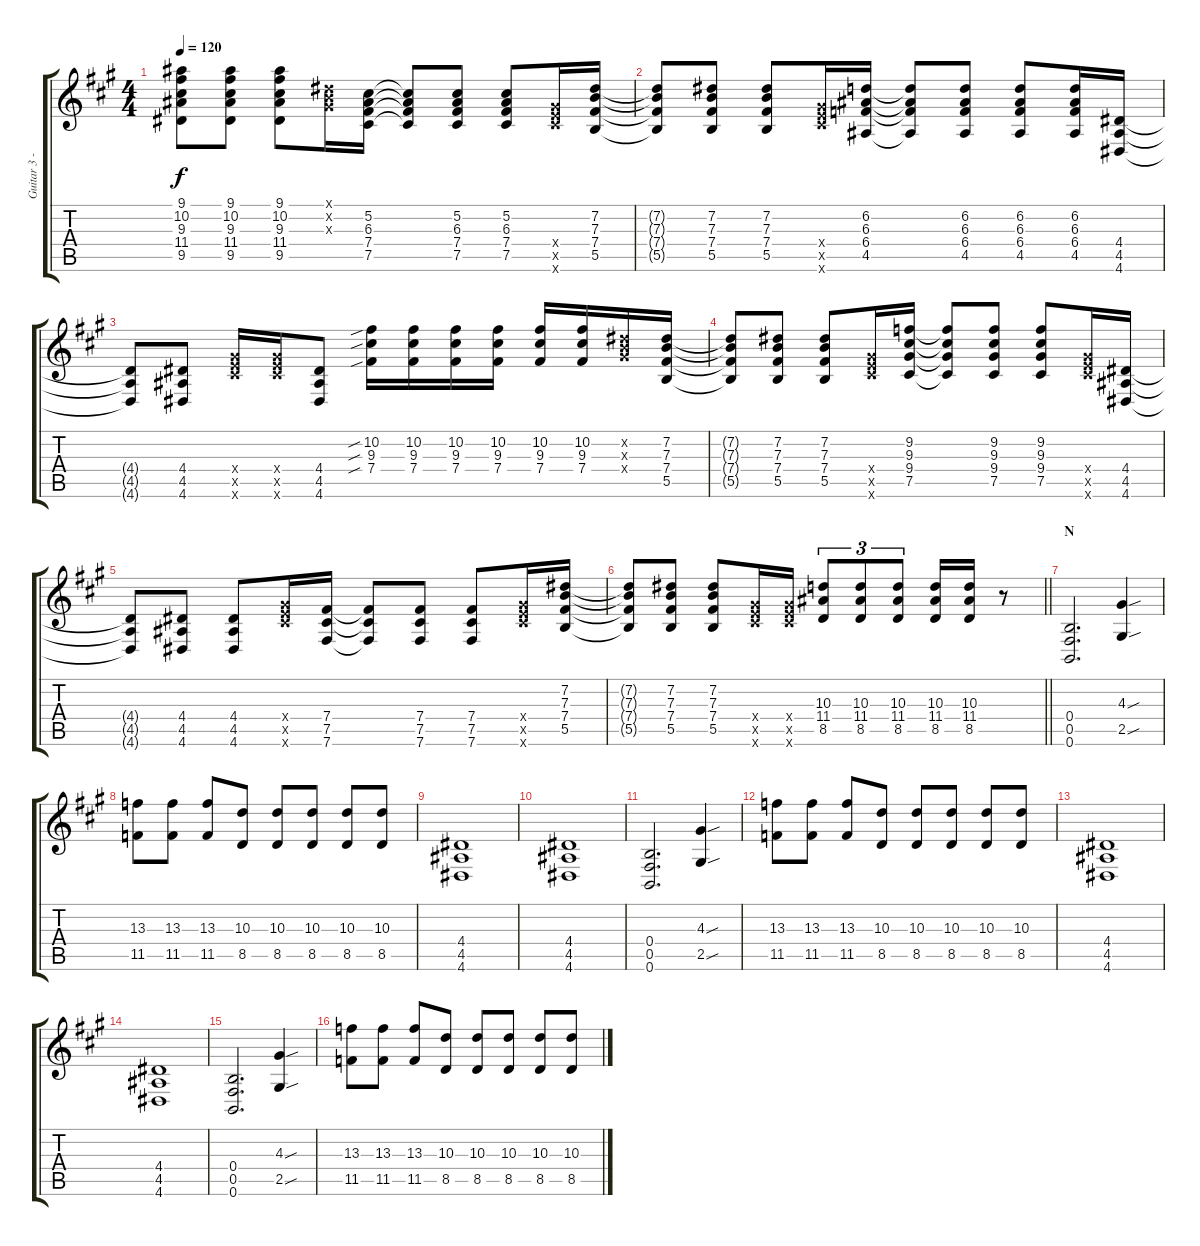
\track ("Guitar 3 - Aoi" "Guitar 3 -") {instrument distortionguitar}
\staff {score tabs}
\tuning (Db4 Ab3 E3 B2 Gb2 B1) {hide}
\ts (4 4)
\tempo 120
\clef g2
\ks a
(9.1{t} 10.2{t} 9.3{t} 11.4{t} 9.5{t}).8{dy f} (9.1 10.2 9.3 11.4 9.5).8 (9.1 10.2 9.3 11.4 9.5).8 (2.1{x} 3.2{x} 4.3{x}).16 (5.2 6.3 7.4 7.5).16 (5.2{t} 6.3{t} 7.4{t} 7.5{t}).8 (5.2 6.3 7.4 7.5).8 (5.2 6.3 7.4 7.5).8 (9.4{x} 10.5{x} 14.6{x}).16 (7.2 7.3 7.4 5.5).16 |
(7.2{t} 7.3{t} 7.4{t} 5.5{t}).8 (7.2 7.3 7.4 5.5).8 (7.2 7.3 7.4 5.5).8 (9.4{x} 10.5{x} 14.6{x}).16 (6.2 6.3 6.4 4.5).16 (6.2{t} 6.3{t} 6.4{t} 4.5{t}).8 (6.2 6.3 6.4 4.5).8 (6.2 6.3 6.4 4.5).8 (6.2 6.3 6.4 4.5).16 (4.4 4.5 4.6).16 |
(4.4{t} 4.5{t} 4.6{t}).8 (4.4 4.5 4.6).8 (9.4{x} 10.5{x} 14.6{x}).16 (9.4{x} 10.5{x} 14.6{x}).16 (4.4 4.5 4.6).8 (10.2{sib} 9.3{sib} 7.4{sib}).16 (10.2 9.3 7.4).16 (10.2 9.3 7.4).16 (10.2 9.3 7.4).16 (10.2 9.3 7.4).16 (10.2 9.3 7.4).16 (7.2{x} 7.3{x} 9.4{x}).16 (7.2 7.3 7.4 5.5).16 |
(7.2{t} 7.3{t} 7.4{t} 5.5{t}).8 (7.2 7.3 7.4 5.5).8 (7.2 7.3 7.4 5.5).8 (9.4{x} 10.5{x} 14.6{x}).16 (9.2 9.3 9.4 7.5).16 (9.2{t} 9.3{t} 9.4{t} 7.5{t}).8 (9.2 9.3 9.4 7.5).8 (9.2 9.3 9.4 7.5).8 (9.4{x} 10.5{x} 14.6{x}).16 (4.4 4.5 4.6).16 |
(4.4{t} 4.5{t} 4.6{t}).8 (4.4 4.5 4.6).8 (4.4 4.5 4.6).8 (9.4{x} 10.5{x} 14.6{x}).16 (7.4 7.5 7.6).16 (7.4{t} 7.5{t} 7.6{t}).8 (7.4 7.5 7.6).8 (7.4 7.5 7.6).8 (9.4{x} 10.5{x} 14.6{x}).16 (7.2 7.3 7.4 5.5).16 |
\barLineRight lightlight
(7.2{t} 7.3{t} 7.4{t} 5.5{t}).8 (7.2 7.3 7.4 5.5).8 (7.2 7.3 7.4 5.5).8 (9.4{x} 10.5{x} 14.6{x}).16 (9.4{x} 10.5{x} 14.6{x}).16 (10.3 11.4 8.5).8{tu (3 2)} (10.3 11.4 8.5).8{tu (3 2)} (10.3 11.4 8.5).8{tu (3 2)} (10.3 11.4 8.5).16 (10.3 11.4 8.5).16 r.8 |
\section ("" "N")
(0.4 0.5 0.6).2{d} (4.3{sou} 2.5{sou}).4 |
(13.3 11.5).8 (13.3 11.5).8 (13.3 11.5).8 (10.3 8.5).8 (10.3 8.5).8 (10.3 8.5).8 (10.3 8.5).8 (10.3 8.5).8 |
(4.4 4.5 4.6).1 |
(4.4 4.5 4.6).1 |
(0.4 0.5 0.6).2{d} (4.3{sou} 2.5{sou}).4 |
(13.3 11.5).8 (13.3 11.5).8 (13.3 11.5).8 (10.3 8.5).8 (10.3 8.5).8 (10.3 8.5).8 (10.3 8.5).8 (10.3 8.5).8 |
(4.4 4.5 4.6).1 |
(4.4 4.5 4.6).1 |
(0.4 0.5 0.6).2{d} (4.3{sou} 2.5{sou}).4 |
(13.3 11.5).8 (13.3 11.5).8 (13.3 11.5).8 (10.3 8.5).8 (10.3 8.5).8 (10.3 8.5).8 (10.3 8.5).8 (10.3 8.5).8
